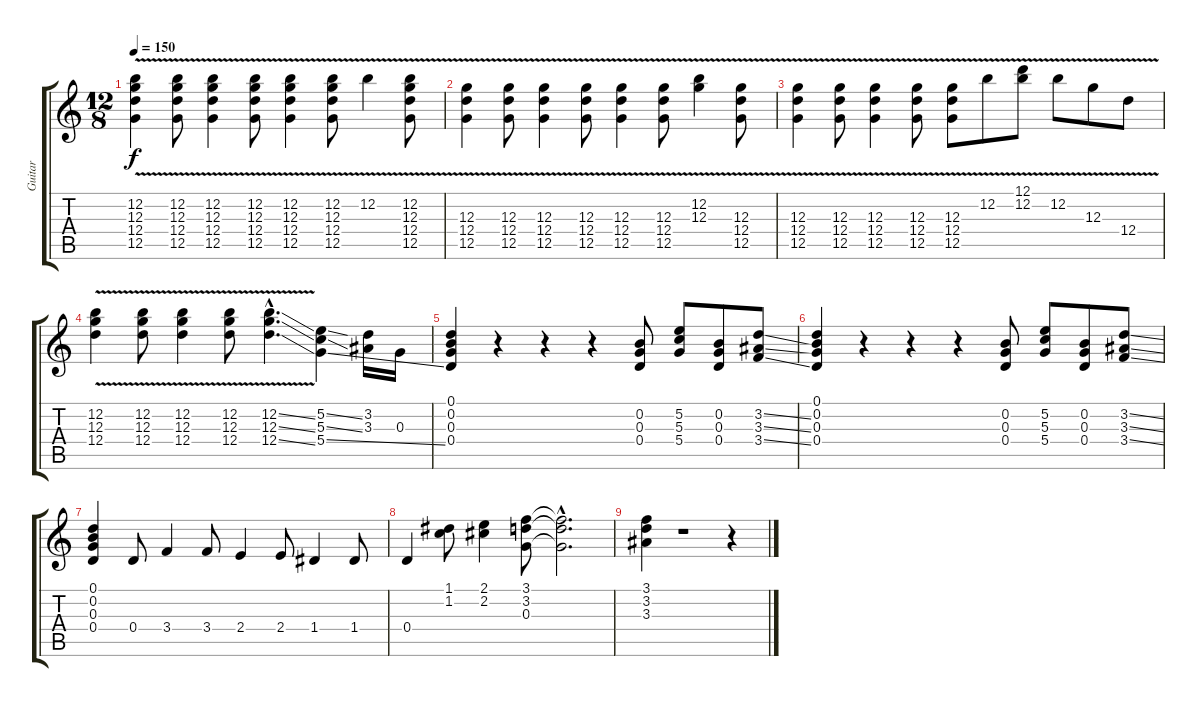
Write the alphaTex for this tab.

\track ("Guitar" "Guitar") {instrument distortionguitar}
\staff {score tabs}
\tuning (D4 B3 G3 D3 G2 D2) {hide}
\ts (12 8)
\tempo 150
\clef g2
\ks c
(12.2{v} 12.3{v} 12.4{v} 12.5{v}).4{dy f} (12.2{v} 12.3{v} 12.4{v} 12.5{v}).8 (12.2{v} 12.3{v} 12.4{v} 12.5{v}).4 (12.2{v} 12.3{v} 12.4{v} 12.5{v}).8 (12.2{v} 12.3{v} 12.4{v} 12.5{v}).4 (12.2{v} 12.3{v} 12.4{v} 12.5{v}).8 12.2{v}.4 (12.2{v} 12.3{v} 12.4{v} 12.5{v}).8 |
(12.3{v} 12.4{v} 12.5{v}).4 (12.3{v} 12.4{v} 12.5{v}).8 (12.3{v} 12.4{v} 12.5{v}).4 (12.3{v} 12.4{v} 12.5{v}).8 (12.3{v} 12.4{v} 12.5{v}).4 (12.3{v} 12.4{v} 12.5{v}).8 (12.2{v} 12.3{v}).4 (12.3{v} 12.4{v} 12.5{v}).8 |
(12.3{v} 12.4{v} 12.5{v}).4 (12.3{v} 12.4{v} 12.5{v}).8 (12.3{v} 12.4{v} 12.5{v}).4 (12.3{v} 12.4{v} 12.5{v}).8 (12.3{v} 12.4{v} 12.5{v}).8 12.2{v}.8 (12.1{v} 12.2{v}).8 12.2{v}.8 12.3{v}.8 12.4{v}.8 |
(12.2{v} 12.3{v} 12.4{v}).4 (12.2{v} 12.3{v} 12.4{v}).8 (12.2{v} 12.3{v} 12.4{v}).4 (12.2{v} 12.3{v} 12.4{v}).8 (12.2{v ss hac} 12.3{v ss hac} 12.4{v ss hac}).4{d} (5.2{ss} 5.3{ss} 5.4{ss}).4 (3.2 3.3).16 0.3.16 |
(0.1 0.2 0.3 0.4).4 r.4 r.4 r.4 (0.2 0.3 0.4).8 (5.2 5.3 5.4).8 (0.2 0.3 0.4).8 (3.2{ss} 3.3{ss} 3.4{ss}).8 |
(0.1 0.2 0.3 0.4).4 r.4 r.4 r.4 (0.2 0.3 0.4).8 (5.2 5.3 5.4).8 (0.2 0.3 0.4).8 (3.2{ss} 3.3{ss} 3.4{ss}).8 |
(0.1 0.2 0.3 0.4).4 0.4.8 3.4.4 3.4.8 2.4.4 2.4.8 1.4.4 1.4.8 |
0.4.4 (1.1 1.2).8 (2.1 2.2).4 (3.1 3.2 0.3).8 (3.1{hac t} 3.2{hac t} 0.3{hac t}).2{d} |
(3.1 3.2 3.3).4 r.1 r.4
